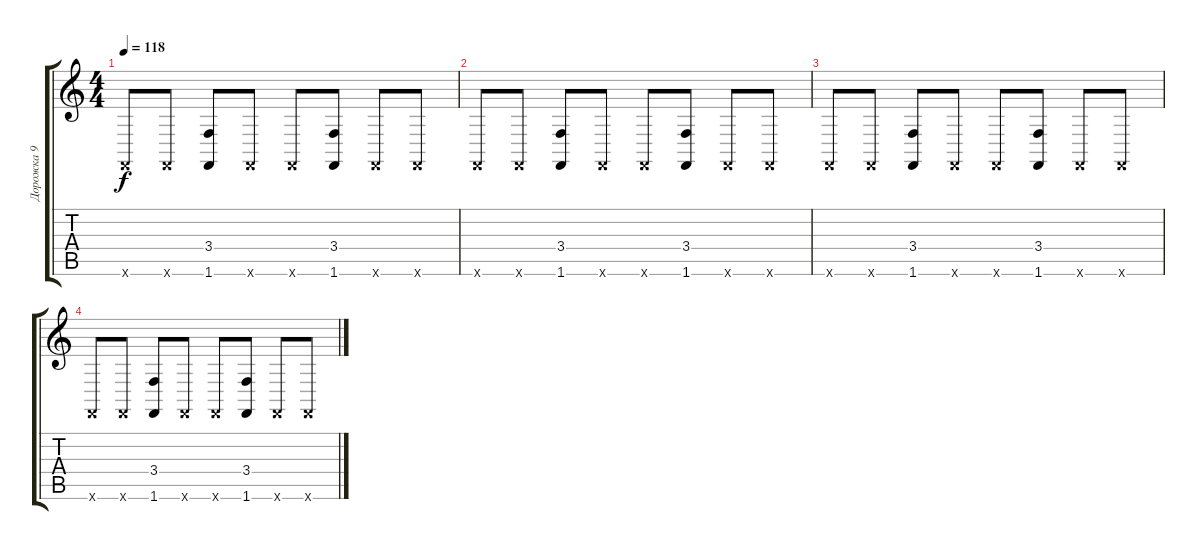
\track ("Дорожка 9" "Дорожка 9") {instrument gunshot}
\staff {score tabs}
\tuning (E4 B3 G3 D3 A2 E2) {hide}
\ts (4 4)
\tempo 118
\clef g2
\ks c
1.6{x}.8{dy f} 1.6{x}.8 (3.4 1.6).8 1.6{x}.8 1.6{x}.8 (3.4 1.6).8 1.6{x}.8 1.6{x}.8 |
1.6{x}.8 1.6{x}.8 (3.4 1.6).8 1.6{x}.8 1.6{x}.8 (3.4 1.6).8 1.6{x}.8 1.6{x}.8 |
1.6{x}.8 1.6{x}.8 (3.4 1.6).8 1.6{x}.8 1.6{x}.8 (3.4 1.6).8 1.6{x}.8 1.6{x}.8 |
1.6{x}.8 1.6{x}.8 (3.4 1.6).8 1.6{x}.8 1.6{x}.8 (3.4 1.6).8 1.6{x}.8 1.6{x}.8
